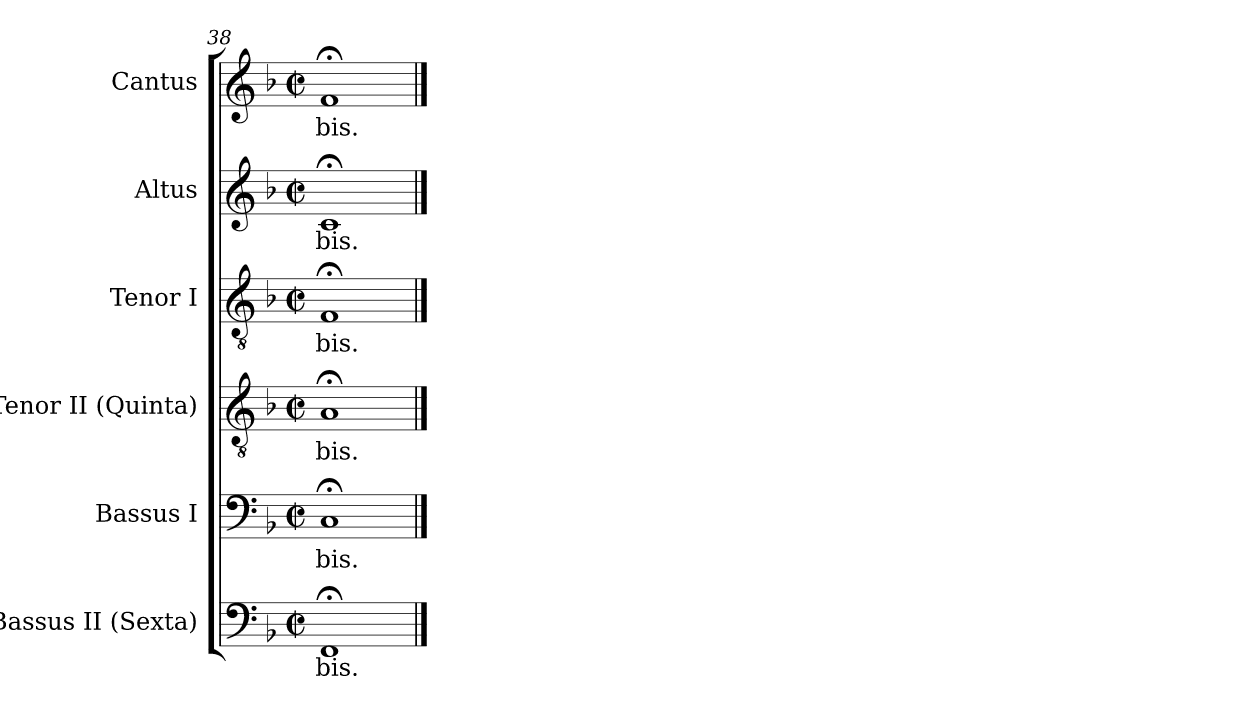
**kern	**text	**kern	**text	**kern	**text	**kern	**text	**kern	**text	**kern	**text
*part6	*part6	*part5	*part5	*part4	*part4	*part3	*part3	*part2	*part2	*part1	*part1
*staff6	*staff6	*staff5	*staff5	*staff4	*staff4	*staff3	*staff3	*staff2	*staff2	*staff1	*staff1
*I"Bassus II (Sexta)	*	*I"Bassus I	*	*I"Tenor II (Quinta)	*	*I"Tenor I	*	*I"Altus	*	*I"Cantus	*
*I'B.	*	*I'B.	*	*I'T.	*	*I'T.	*	*I'A.	*	*I'A.	*
*clefF4	*	*clefF4	*	*clefGv2	*	*clefGv2	*	*clefG2	*	*clefG2	*
*	*	*	*	*ITrd7c12	*	*ITrd7c12	*	*	*	*	*
*k[b-]	*	*k[b-]	*	*k[b-]	*	*k[b-]	*	*k[b-]	*	*k[b-]	*
*F:	*	*F:	*	*F:	*	*F:	*	*F:	*	*F:	*
*M2/2	*	*M2/2	*	*M2/2	*	*M2/2	*	*M2/2	*	*M2/2	*
*met(c|)	*	*met(c|)	*	*met(c|)	*	*met(c|)	*	*met(c|)	*	*met(c|)	*
=38	=38	=38	=38	=38	=38	=38	=38	=38	=38	=38	=38
!	!LO:LY:b:color=#000000	!	!	!	!	!	!	!	!	!	!
!	!	!	!LO:LY:b:color=#000000	!	!	!	!	!	!	!	!
!	!	!	!	!	!LO:LY:b:color=#000000	!	!	!	!	!	!
!	!	!	!	!	!	!	!LO:LY:b:color=#000000	!	!	!	!
!	!	!	!	!	!	!	!	!	!LO:LY:b:color=#000000	!	!
!	!	!	!	!	!	!	!	!	!	!	!LO:LY:b:color=#000000
1FF;i	-bis.	1C;i	-bis.	1AA;i	-bis.	1FF;i	-bis.	1c;i	-bis.	1f;i	-bis.
==	==	==	==	==	==	==	==	==	==	==	==
*-	*-	*-	*-	*-	*-	*-	*-	*-	*-	*-	*-
